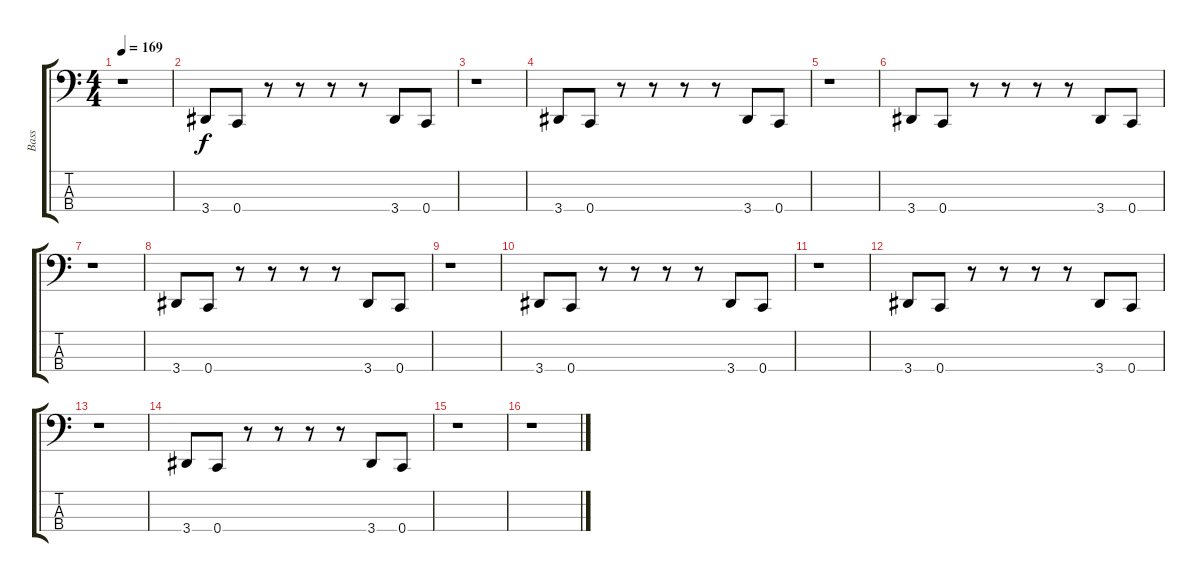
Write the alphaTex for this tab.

\track ("Bass" "Bass") {instrument electricbasspick}
\staff {score tabs}
\tuning (F2 C2 G1 C1) {hide}
\ts (4 4)
\tempo 169
\clef f4
\ks c
r.1{dy f} |
3.4.8 0.4.8 r.8 r.8 r.8 r.8 3.4.8 0.4.8 |
r.1 |
3.4.8 0.4.8 r.8 r.8 r.8 r.8 3.4.8 0.4.8 |
r.1 |
3.4.8 0.4.8 r.8 r.8 r.8 r.8 3.4.8 0.4.8 |
r.1 |
3.4.8 0.4.8 r.8 r.8 r.8 r.8 3.4.8 0.4.8 |
r.1 |
3.4.8 0.4.8 r.8 r.8 r.8 r.8 3.4.8 0.4.8 |
r.1 |
3.4.8 0.4.8 r.8 r.8 r.8 r.8 3.4.8 0.4.8 |
r.1 |
3.4.8 0.4.8 r.8 r.8 r.8 r.8 3.4.8 0.4.8 |
r.1 |
r.1
